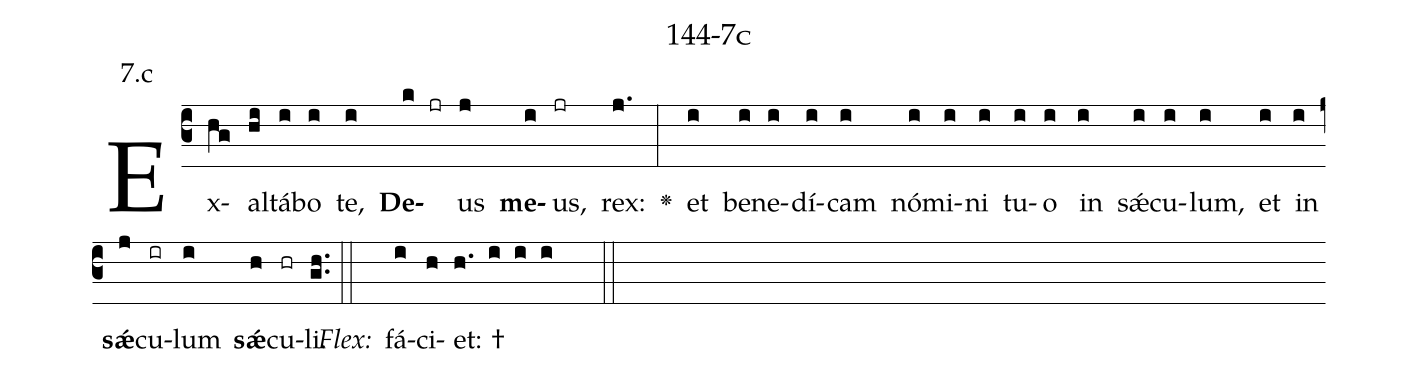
name: 144-7c;
annotation: 7.c;
%%
(c3)Ex(hg)al(hi)tá(i)bo(i) te,(i) <b>De</b>(k jr)us(j) <b>me</b>(i)us,(jr) rex:(j.) <v>\greheightstar</v>(:) et(i) be(i)ne(i)dí(i)cam(i) nó(i)mi(i)ni(i) tu(i)o(i) in(i) sǽ(i)cu(i)lum,(i) et(i) in(i) <b>sǽ</b>(j)cu(ir)lum(i) <b>sǽ</b>(h)cu(hr)li.(gh..) (::)
<i>Flex:</i>()  fá(i)ci(h)et: †(h. i i i  ::)

%E(i) u(i) o(j) u(i) a(h) e.(gh..) (::)
